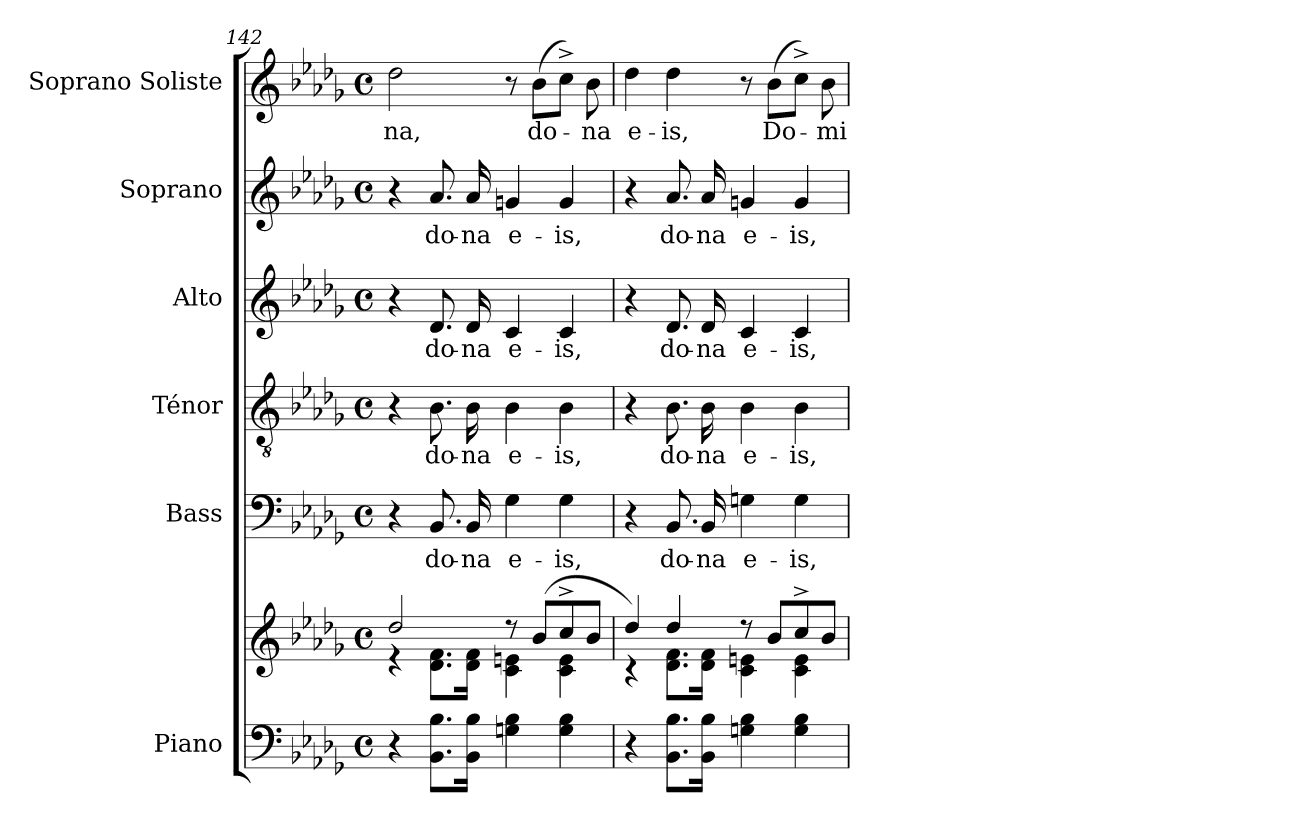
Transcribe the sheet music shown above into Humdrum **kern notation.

**kern	**kern	**kern	**text	**kern	**text	**kern	**text	**kern	**text	**kern	**text
*part6	*part6	*part5	*part5	*part4	*part4	*part3	*part3	*part2	*part2	*part1	*part1
*staff7	*staff6	*staff5	*staff5	*staff4	*staff4	*staff3	*staff3	*staff2	*staff2	*staff1	*staff1
*I"Piano	*	*I"Bass	*	*I"Ténor	*	*I"Alto	*	*I"Soprano	*	*I"Soprano Soliste	*
*I'Pno.	*	*I'B.	*	*I'T.	*	*I'A.	*	*I'S.	*	*	*
*clefF4	*clefG2	*clefF4	*	*clefGv2	*	*clefG2	*	*clefG2	*	*clefG2	*
*	*	*	*	*	*	*	*	*ITrd2c3	*	*	*
*k[b-e-a-d-g-]	*k[b-e-a-d-g-]	*k[b-e-a-d-g-]	*	*k[b-e-a-d-g-]	*	*k[b-e-a-d-g-]	*	*k[b-e-]	*	*k[b-e-a-d-g-]	*
*M4/4	*M4/4	*M4/4	*	*M4/4	*	*M4/4	*	*M4/4	*	*M4/4	*
*met(c)	*met(c)	*met(c)	*	*met(c)	*	*met(c)	*	*met(c)	*	*met(c)	*
=142	=142	=142	=142	=142	=142	=142	=142	=142	=142	=142	=142
*	*^	*	*	*	*	*	*	*	*	*	*
4r	2dd-/	4r	4r	.	4r	.	4r	.	4r	.	2dd-\	-na,
8.BB-\ 8.B-\L	.	8.d-\ 8.f\L	8.BB-/	do-	8.B-\	do-	8.d-/	do-	8.fi/	do-	.	.
16BB-\ 16B-\Jk	.	16d-\ 16f\Jk	16BB-/	-na	16B-\	-na	16d-/	-na	16fi/	-na	.	.
4Gn\ 4B-\	8r	4c\ 4en\	4G-\	e-	4B-\	e-	4c/	e-	4eni/	e-	8r	.
.	(8b-/L	.	.	.	.	.	.	.	.	.	(8b-\L	do-
4G\ 4B-\	8cc^/	4c\ 4e\	4G-\	-is,	4B-\	-is,	4c/	-is,	4ei/	-is,	8cc^\J)	.
.	8b-/J	.	.	.	.	.	.	.	.	.	8b-\	-na
=143	=143	=143	=143	=143	=143	=143	=143	=143	=143	=143	=143	=143
4r	4dd-/)	4r	4r	.	4r	.	4r	.	4r	.	4dd-\	e-
8.BB-\ 8.B-\L	4dd-/	8.d-\ 8.f\L	8.BB-/	do-	8.B-\	do-	8.d-/	do-	8.fi/	do-	4dd-\	-is,
16BB-\ 16B-\Jk	.	16d-\ 16f\Jk	16BB-/	-na	16B-\	-na	16d-/	-na	16fi/	-na	.	.
4Gn\ 4B-\	8r	4c\ 4en\	4Gn\	e-	4B-\	e-	4c/	e-	4eni/	e-	8r	.
.	8b-/L	.	.	.	.	.	.	.	.	.	(8b-\L	Do-
4G\ 4B-\	8cc^/	4c\ 4e\	4G\	-is,	4B-\	-is,	4c/	-is,	4ei/	-is,	8cc^\J)	.
.	8b-/J	.	.	.	.	.	.	.	.	.	8b-\	-mi-
*	*v	*v	*	*	*	*	*	*	*	*	*	*
=	=	=	=	=	=	=	=	=	=	=	=
*-	*-	*-	*-	*-	*-	*-	*-	*-	*-	*-	*-
